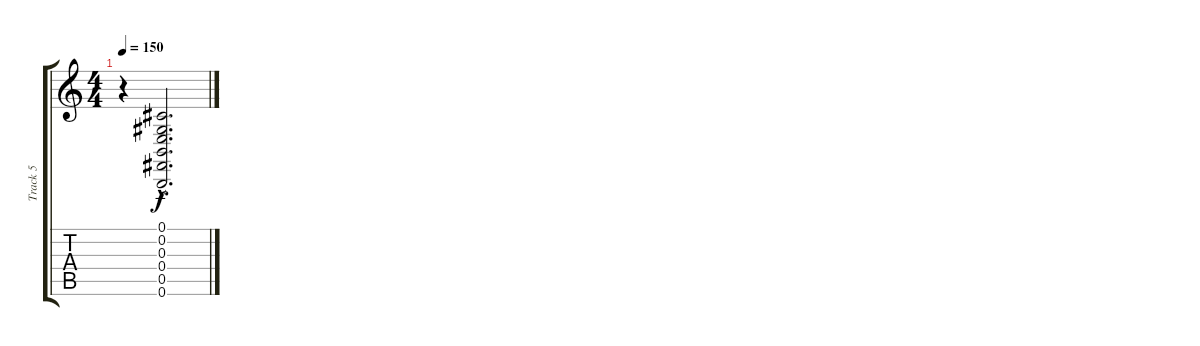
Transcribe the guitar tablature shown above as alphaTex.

\track ("Track 5" "Track 5") {instrument reversecymbal}
\staff {score tabs}
\tuning (Db4 Ab3 E3 B2 Gb2 B1) {hide}
\ts (4 4)
\tempo 150
\clef g2
\ks c
r.4{dy f instrument reversecymbal} (0.1{hac} 0.2{hac} 0.3{hac} 0.4{hac} 0.5{hac} 0.6{hac}).2{d}
